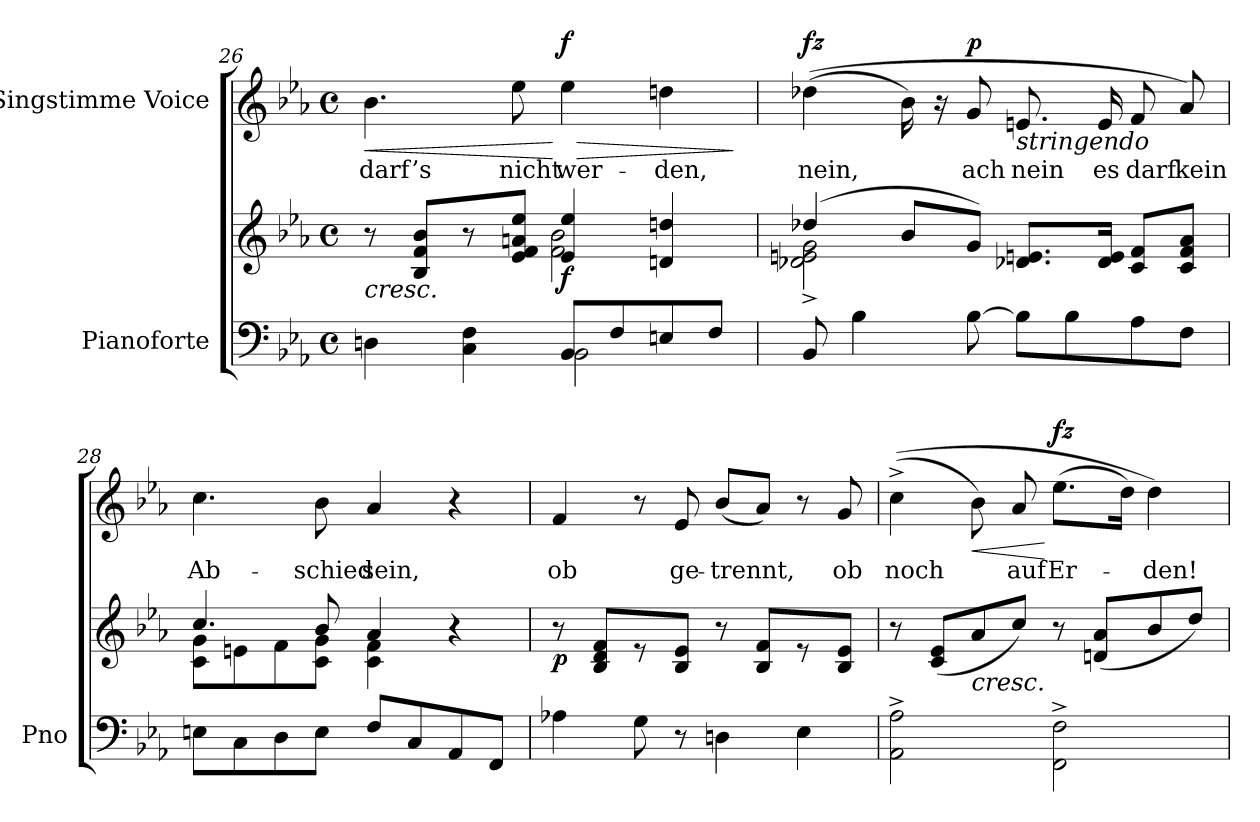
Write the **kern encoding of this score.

**kern	**kern	**dynam	**kern	**text	**dynam
*part2	*part2	*part2	*part1	*part1	*part1
*staff3	*staff2	*staff2/3	*staff1	*staff1	*staff1
*I"Pianoforte	*	*	*I"Singstimme Voice	*	*
*I'Pno	*	*	*	*	*
*clefF4	*clefG2	*	*clefG2	*	*
*k[b-e-a-]	*k[b-e-a-]	*	*k[b-e-a-]	*	*
*M4/4	*M4/4	*	*M4/4	*	*
*met(c)	*met(c)	*	*met(c)	*	*
=26	=26	=26	=26	=26	=26
*^	*^	*	*	*	*
!	!	!LO:TX:b:i:t=cresc.	!	!	!	!	!
!	!	!	!	!	!	!LO:LY:b	!LO:HP:b
4Dn\	2ryy	8r	2ryy	.	4.b-\	darf’s	<
.	.	8B-/ 8f/ 8b-/L	.	.	.	.	.
4C\ 4F\	.	8r	.	.	.	.	.
!	!	!	!	!	!	!LO:LY:b	!
.	.	8e-/ 8f/ 8an/ 8ee-/J	.	.	8ee-\	nicht	.
!	!	!	!	!LO:DY:b	!	!LO:LY:b	!LO:HP:n=1:b
!	!	!	!	!	!	!	!LO:DY:n=1:a
8BB-/L	2BB-\	4e-/ 4ee-/	2f\ 2b-\	f	4ee-\	wer-	[ > f
8F/	.	.	.	.	.	.	.
!	!	!	!	!	!	!LO:LY:b	!
8En/	.	4dn/ 4ddn/	.	.	4ddn\	-den,	.
8F/J	.	.	.	.	.	.	.
*v	*v	*	*	*	*	*	*
*	*v	*v	*	*	*	*
.	.	.	.	.	]
=27	=27	=27	=27	=27	=27
*	*^	*	*	*	*
!	!	!	!	!	!LO:LY:b	!LO:DY:a
8BB-/	(4dd-X/	2d-X\^ 2en\^ 2g\^	.	((4dd-X\	nein,	fz
4B-\	.	.	.	.	.	.
.	8b-/L	.	.	16b-\)	.	.
.	.	.	.	16r	.	.
!	!	!	!	!	!LO:LY:b	!LO:DY:a
[8B-\	8g/J)	.	.	8g/	ach	p
!	!	!	!	!LO:TX:b:i:t=stringendo	!	!
!	!	!	!	!	!LO:LY:b	!
8B-\L]	8.d-X/ 8.en/L	2ryy	.	8.en/	nein	.
8B-\	.	.	.	.	.	.
!	!	!	!	!	!LO:LY:b	!
.	16d-/ 16e/Jk	.	.	16e/	es	.
!	!	!	!	!	!LO:LY:b	!
8A-\	8c/ 8f/L	.	.	8f/	darf	.
!	!	!	!	!	!LO:LY:b	!
8F\J	8c/ 8f/ 8a-/J	.	.	8a-/)	kein	.
=28	=28	=28	=28	=28	=28	=28
!	!	!	!	!	!LO:LY:b	!
8En\L	4.cc/	8c\ 8g\L	.	4.cc\	Ab-	.
8C\	.	8en\	.	.	.	.
8D\	.	8f\	.	.	.	.
!	!	!	!	!	!LO:LY:b	!
8E\J	8b-/	8c\ 8g\J	.	8b-\	-schied	.
!	!	!	!	!	!LO:LY:b	!
8F/L	4a-/	4c\ 4f\	.	4a-/	sein,	.
8C/	.	.	.	.	.	.
8AA-/	4r	4ryy	.	4r	.	.
8FF/J	.	.	.	.	.	.
*	*v	*v	*	*	*	*
!!LO:LB:g=z
=29	=29	=29	=29	=29	=29
!	!	!LO:DY:b	!	!LO:LY:b	!
4A-X\	8r	p	4f/	ob	.
.	8B-/ 8d/ 8f/L	.	.	.	.
8G\	8r	.	8r	.	.
!	!	!	!	!LO:LY:b	!
8r	8B-/ 8e-/J	.	8e-/	ge-	.
!	!	!	!	!LO:LY:b	!
4Dn\	8r	.	(8b-/L	-trennt,	.
.	8B-/ 8f/L	.	8a-/J)	.	.
4E-\	8r	.	8r	.	.
!	!	!	!	!LO:LY:b	!
.	8B-/ 8e-/J	.	8g/	ob	.
!!LO:LB:g=z
=30	=30	=30	=30	=30	=30
!	!	!	!	!LO:LY:b	!
2AA-\^ 2A-\^	8r	.	((4cc^\	noch	.
.	(8c/ 8e-/L	.	.	.	.
!	!LO:TX:b:i:t=cresc.	!	!	!	!
!	!	!	!	!	!LO:HP:b
.	8a-/	.	8b-\)	.	<
!	!	!	!	!LO:LY:b	!
.	8cc/J)	.	8a-/	auf	.
!	!	!	!	!LO:LY:b	!LO:DY:n=1:a
2FF\^ 2F\^	8r	.	(8.ee-\L	Er-	[ fz
.	(8dn/ 8a-/L	.	.	.	.
.	.	.	16dd\Jk)	.	.
!	!	!	!	!LO:LY:b	!
.	8b-/	.	4dd\)	-den!	.
.	8dd/J)	.	.	.	.
=	=	=	=	=	=
*-	*-	*-	*-	*-	*-
